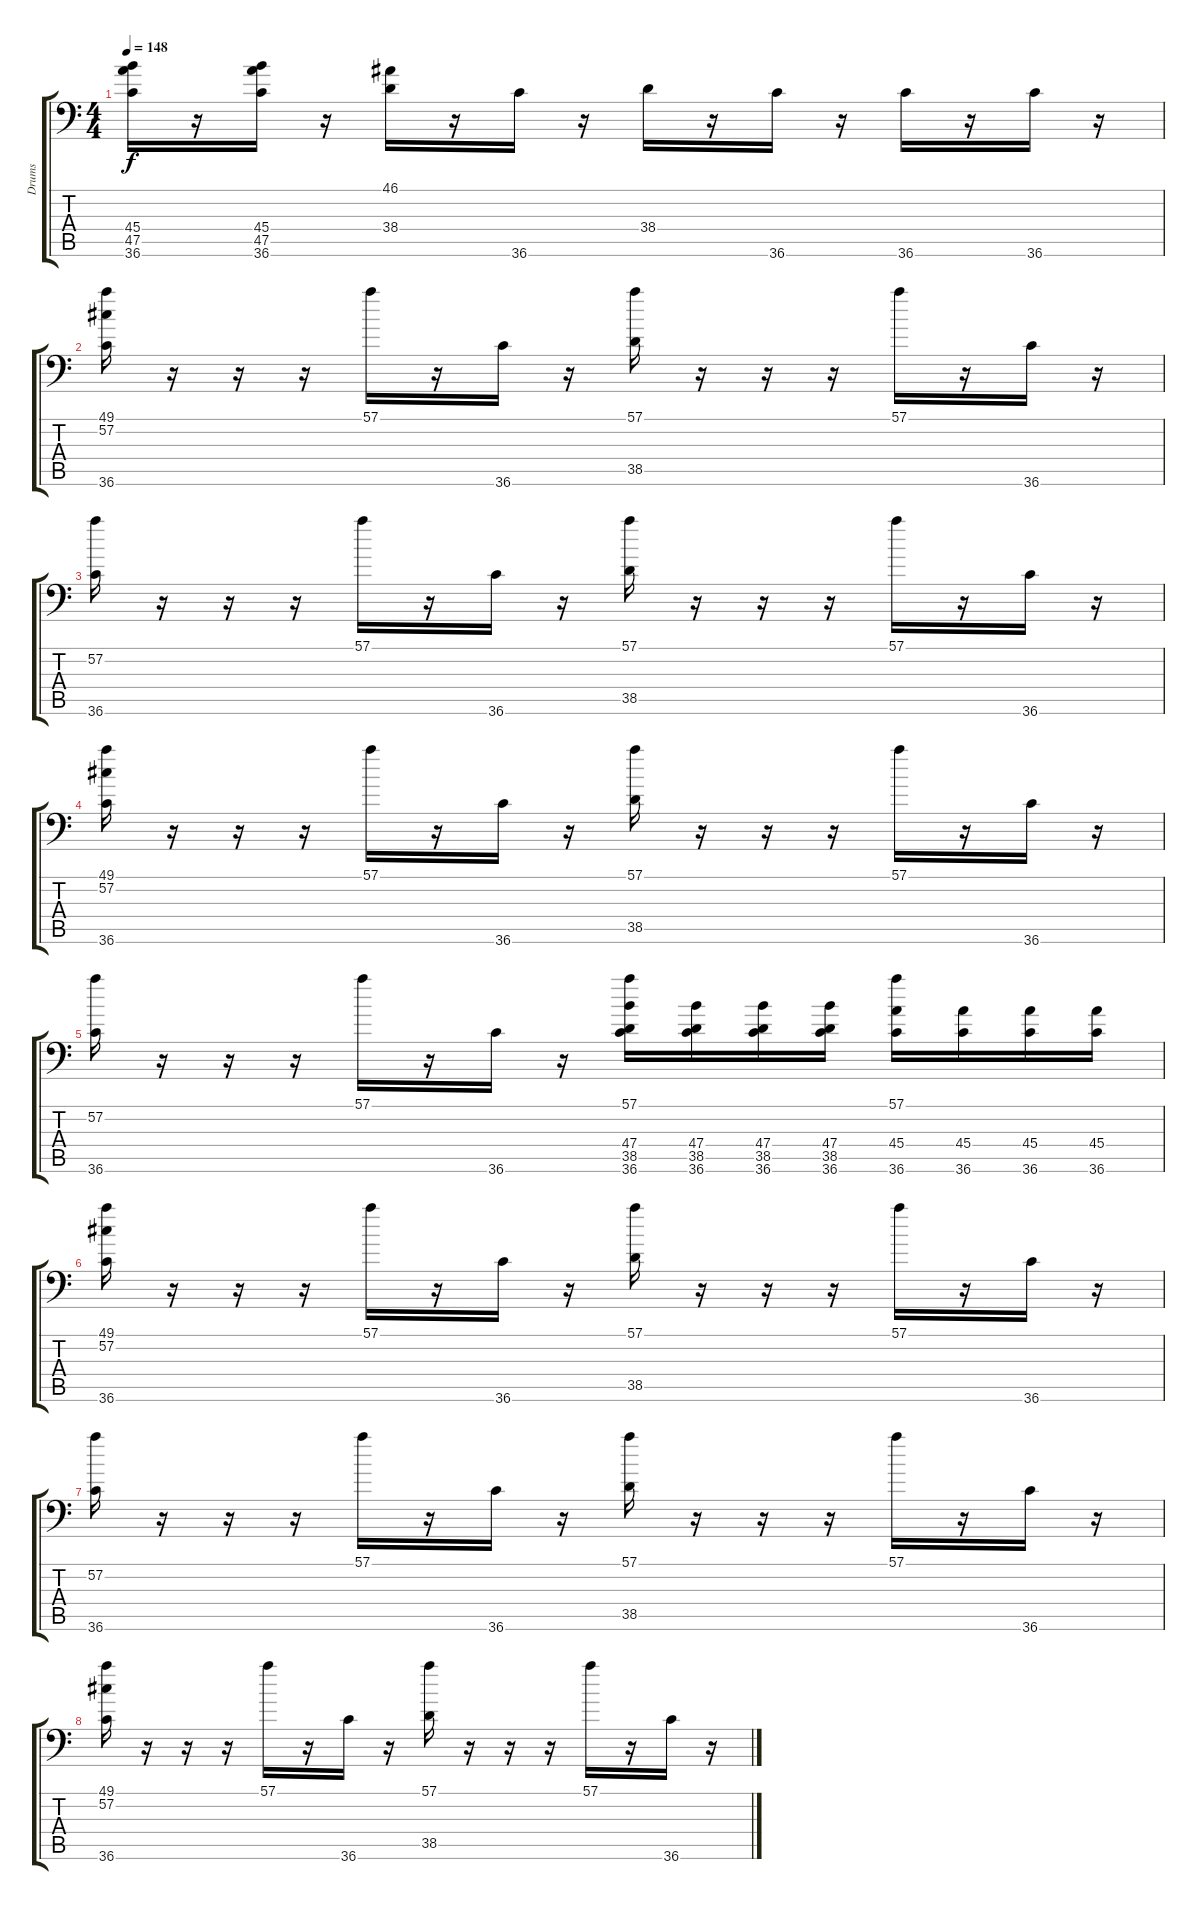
\track ("Drums" "Drums") {instrument acousticgrandpiano}
\staff {score tabs}
\tuning (C-1 C-1 C-1 C-1 C-1 C-1) {hide}
\ts (4 4)
\tempo 148
\clef f4
\ks c
(45.4 47.5 36.6).16{dy f} r.16 (45.4 47.5 36.6).16 r.16 (46.1 38.4).16 r.16 36.6.16 r.16 38.4.16 r.16 36.6.16 r.16 36.6.16 r.16 36.6.16 r.16 |
(49.1 57.2 36.6).16 r.16 r.16 r.16 57.1.16 r.16 36.6.16 r.16 (57.1 38.5).16 r.16 r.16 r.16 57.1.16 r.16 36.6.16 r.16 |
(57.2 36.6).16 r.16 r.16 r.16 57.1.16 r.16 36.6.16 r.16 (57.1 38.5).16 r.16 r.16 r.16 57.1.16 r.16 36.6.16 r.16 |
(49.1 57.2 36.6).16 r.16 r.16 r.16 57.1.16 r.16 36.6.16 r.16 (57.1 38.5).16 r.16 r.16 r.16 57.1.16 r.16 36.6.16 r.16 |
(57.2 36.6).16 r.16 r.16 r.16 57.1.16 r.16 36.6.16 r.16 (57.1 47.4 38.5 36.6).16 (47.4 38.5 36.6).16 (47.4 38.5 36.6).16 (47.4 38.5 36.6).16 (57.1 45.4 36.6).16 (45.4 36.6).16 (45.4 36.6).16 (45.4 36.6).16 |
(49.1 57.2 36.6).16 r.16 r.16 r.16 57.1.16 r.16 36.6.16 r.16 (57.1 38.5).16 r.16 r.16 r.16 57.1.16 r.16 36.6.16 r.16 |
(57.2 36.6).16 r.16 r.16 r.16 57.1.16 r.16 36.6.16 r.16 (57.1 38.5).16 r.16 r.16 r.16 57.1.16 r.16 36.6.16 r.16 |
(49.1 57.2 36.6).16 r.16 r.16 r.16 57.1.16 r.16 36.6.16 r.16 (57.1 38.5).16 r.16 r.16 r.16 57.1.16 r.16 36.6.16 r.16
